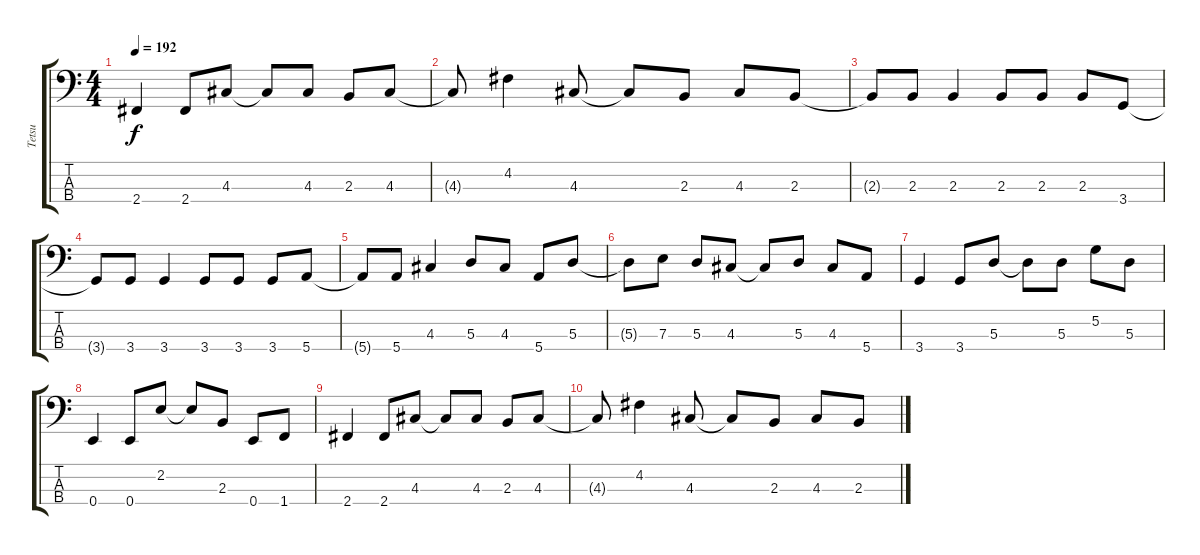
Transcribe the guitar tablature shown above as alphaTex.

\track ("Tetsu" "Tetsu") {instrument electricbasspick}
\staff {score tabs}
\tuning (G2 D2 A1 E1) {hide}
\ts (4 4)
\tempo 192
\clef f4
\ks c
2.4.4{dy f} 2.4.8 4.3.8 4.3{t}.8 4.3.8 2.3.8 4.3.8 |
4.3{t}.8 4.2.4 4.3.8 4.3{t}.8 2.3.8 4.3.8 2.3.8 |
2.3{t}.8{volume 3} 2.3.8 2.3.4 2.3.8 2.3.8 2.3.8 3.4.8 |
3.4{t}.8 3.4.8 3.4.4 3.4.8 3.4.8 3.4.8 5.4.8 |
5.4{t}.8 5.4.8 4.3.4 5.3.8 4.3.8 5.4.8 5.3.8 |
5.3{t}.8 7.3.8 5.3.8 4.3.8 4.3{t}.8 5.3.8 4.3.8 5.4.8 |
3.4.4{volume 1} 3.4.8 5.3.8 5.3{t}.8 5.3.8 5.2.8 5.3.8 |
0.4.4 0.4.8 2.2.8 2.2{t}.8 2.3.8 0.4.8 1.4.8 |
2.4.4 2.4.8 4.3.8 4.3{t}.8 4.3.8 2.3.8 4.3.8 |
4.3{t}.8 4.2.4 4.3.8 4.3{t}.8 2.3.8 4.3.8 2.3.8
